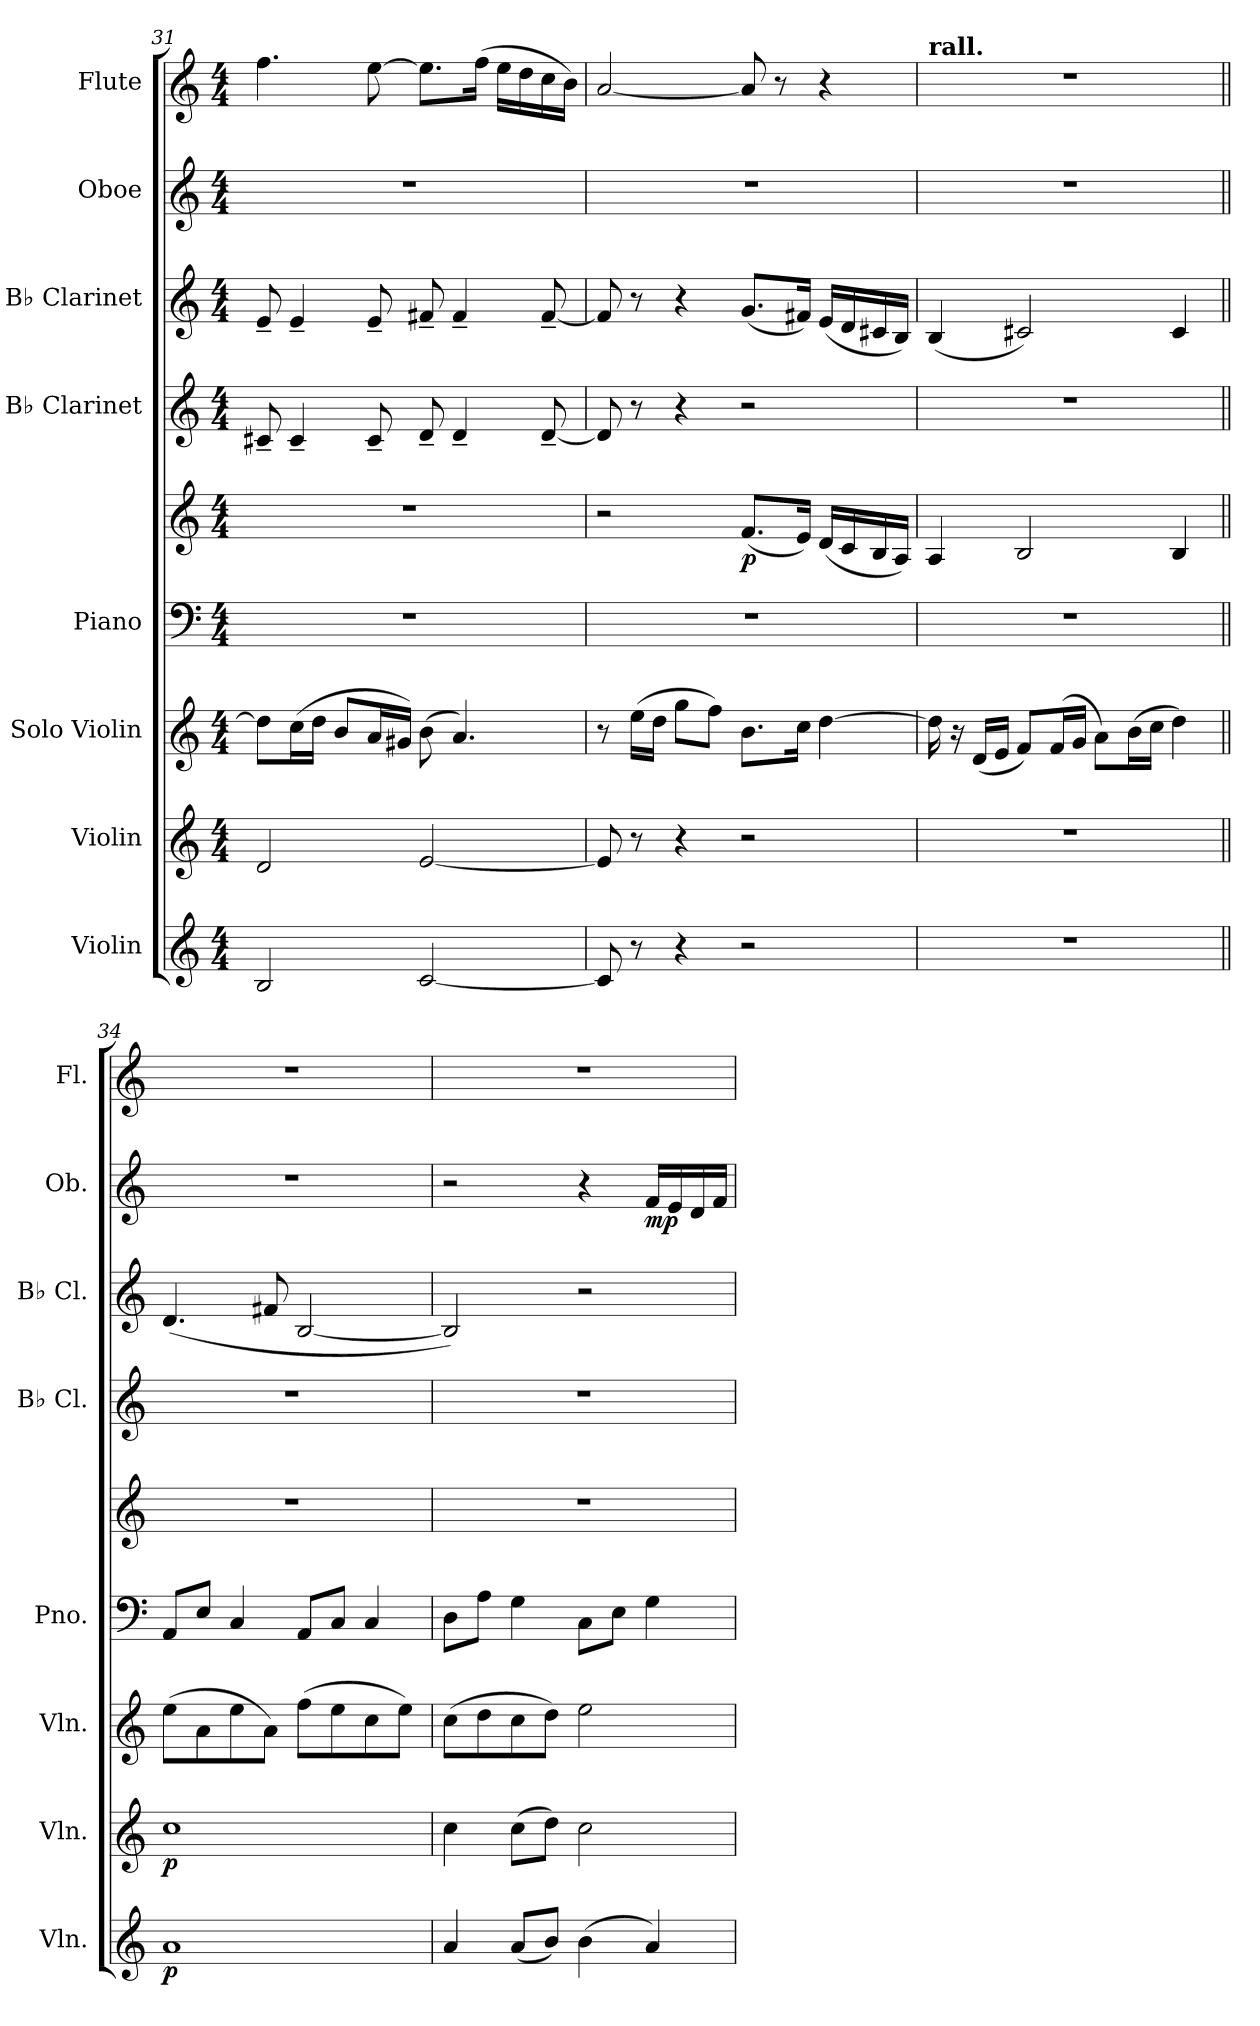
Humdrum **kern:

**kern	**dynam	**kern	**dynam	**kern	**kern	**kern	**dynam	**kern	**kern	**kern	**dynam	**kern
*part8	*part8	*part7	*part7	*part6	*part5	*part5	*part5	*part4	*part3	*part2	*part2	*part1
*staff9	*staff9	*staff8	*staff8	*staff7	*staff6	*staff5	*staff5/6	*staff4	*staff3	*staff2	*staff2	*staff1
*I"Violin	*	*I"Violin	*	*I"Solo Violin	*I"Piano	*	*	*I"B♭ Clarinet	*I"B♭ Clarinet	*I"Oboe	*	*I"Flute
*I'Vln.	*	*I'Vln.	*	*I'Vln.	*I'Pno.	*	*	*I'B♭ Cl.	*I'B♭ Cl.	*I'Ob.	*	*I'Fl.
*clefG2	*	*clefG2	*	*clefG2	*clefF4	*clefG2	*	*clefG2	*clefG2	*clefG2	*	*clefG2
*	*	*	*	*	*	*	*	*ITrd1c2	*ITrd1c2	*	*	*
*k[]	*	*k[]	*	*k[]	*k[]	*k[]	*	*k[b-e-]	*k[b-e-]	*k[]	*	*k[]
*M4/4	*	*M4/4	*	*M4/4	*M4/4	*M4/4	*	*M4/4	*M4/4	*M4/4	*	*M4/4
=31	=31	=31	=31	=31	=31	=31	=31	=31	=31	=31	=31	=31
2B/	.	2d/	.	8dd\L]	1r	1r	.	8Bn~/	8d~/	1r	.	4.ff\
.	.	.	.	(16cc\L	.	.	.	4B~/	4d~/	.	.	.
.	.	.	.	16dd\JJ	.	.	.	.	.	.	.	.
.	.	.	.	8b/L	.	.	.	.	.	.	.	.
.	.	.	.	16a/L	.	.	.	8B~/	8d~/	.	.	[8ee\
.	.	.	.	16g#X/JJ)	.	.	.	.	.	.	.	.
[2c/	.	[2e/	.	(8b\	.	.	.	8c~/	8en~/	.	.	8.ee\L]
.	.	.	.	4.a/)	.	.	.	4c~/	4e~/	.	.	.
.	.	.	.	.	.	.	.	.	.	.	.	(16ff\Jk
.	.	.	.	.	.	.	.	.	.	.	.	16ee\LL
.	.	.	.	.	.	.	.	.	.	.	.	16dd\
.	.	.	.	.	.	.	.	[8c~/	[8e~/	.	.	16cc\
.	.	.	.	.	.	.	.	.	.	.	.	16b\JJ)
!!LO:PB:g=z
=32	=32	=32	=32	=32	=32	=32	=32	=32	=32	=32	=32	=32
8c/]	.	8e/]	.	8r	1r	2r	.	8c/]	8e/]	1r	.	[2a/
8r	.	8r	.	(16ee\LL	.	.	.	8r	8r	.	.	.
.	.	.	.	16dd\JJ	.	.	.	.	.	.	.	.
4r	.	4r	.	8gg\L	.	.	.	4r	4r	.	.	.
.	.	.	.	8ff\J)	.	.	.	.	.	.	.	.
!	!	!	!	!	!	!	!LO:DY:b	!	!	!	!	!
2r	.	2r	.	8.b\L	.	(8.f/L	p	2r	(8.f/L	.	.	8a/]
.	.	.	.	.	.	.	.	.	.	.	.	8r
.	.	.	.	16cc\Jk	.	16e/Jk)	.	.	16en/Jk)	.	.	.
.	.	.	.	[4dd\	.	(16d/LL	.	.	(16d/LL	.	.	4r
.	.	.	.	.	.	16c/	.	.	16c/	.	.	.
.	.	.	.	.	.	16B/	.	.	16Bn/	.	.	.
.	.	.	.	.	.	16A/JJ)	.	.	16A/JJ)	.	.	.
=33	=33	=33	=33	=33	=33	=33	=33	=33	=33	=33	=33	=33
!	!	!	!	!	!	!	!	!	!	!	!	!LO:TX:a:B:t=rall.
1r	.	1r	.	16dd\]	1r	4A/	.	1r	(4A/	1r	.	1r
.	.	.	.	16r	.	.	.	.	.	.	.	.
.	.	.	.	(16d/LL	.	.	.	.	.	.	.	.
.	.	.	.	16e/JJ	.	.	.	.	.	.	.	.
.	.	.	.	8f/L)	.	2B/	.	.	2Bn/)	.	.	.
.	.	.	.	(16f/L	.	.	.	.	.	.	.	.
.	.	.	.	16g/JJ	.	.	.	.	.	.	.	.
.	.	.	.	8a\L)	.	.	.	.	.	.	.	.
.	.	.	.	(16b\L	.	.	.	.	.	.	.	.
.	.	.	.	16cc\JJ	.	.	.	.	.	.	.	.
.	.	.	.	4dd\)	.	4B/	.	.	4B/	.	.	.
=34||	=34||	=34||	=34||	=34||	=34||	=34||	=34||	=34||	=34||	=34||	=34||	=34||
*	*	*	*	*	*	*	*	*	*	*	*	*MM52
!	!LO:DY:b	!	!LO:DY:b	!	!	!	!	!	!	!	!	!
1a	p	1cc	p	(8ee\L	8AA/L	1r	.	1r	(4.c/	1r	.	1r
.	.	.	.	8a\	8E/J	.	.	.	.	.	.	.
.	.	.	.	8ee\	4C/	.	.	.	.	.	.	.
.	.	.	.	8a\J)	.	.	.	.	8en/	.	.	.
.	.	.	.	(8ff\L	8AA/L	.	.	.	[2A/	.	.	.
.	.	.	.	8ee\	8C/J	.	.	.	.	.	.	.
.	.	.	.	8cc\	4C/	.	.	.	.	.	.	.
.	.	.	.	8ee\J)	.	.	.	.	.	.	.	.
!!LO:PB:g=z
=35	=35	=35	=35	=35	=35	=35	=35	=35	=35	=35	=35	=35
4a/	.	4cc\	.	(8cc\L	8D\L	1r	.	1r	2A/])	2r	.	1r
.	.	.	.	8dd\	8A\J	.	.	.	.	.	.	.
(8a/L	.	(8cc\L	.	8cc\	4G\	.	.	.	.	.	.	.
8b/J)	.	8dd\J)	.	8dd\J)	.	.	.	.	.	.	.	.
(4b\	.	2cc\	.	2ee\	8C\L	.	.	.	2r	4r	.	.
.	.	.	.	.	8E\J	.	.	.	.	.	.	.
!	!	!	!	!	!	!	!	!	!	!	!LO:DY:b	!
4a/)	.	.	.	.	4G\	.	.	.	.	16f/LL	mp	.
.	.	.	.	.	.	.	.	.	.	16e/	.	.
.	.	.	.	.	.	.	.	.	.	16d/	.	.
.	.	.	.	.	.	.	.	.	.	16f/JJ	.	.
=	=	=	=	=	=	=	=	=	=	=	=	=
*-	*-	*-	*-	*-	*-	*-	*-	*-	*-	*-	*-	*-
